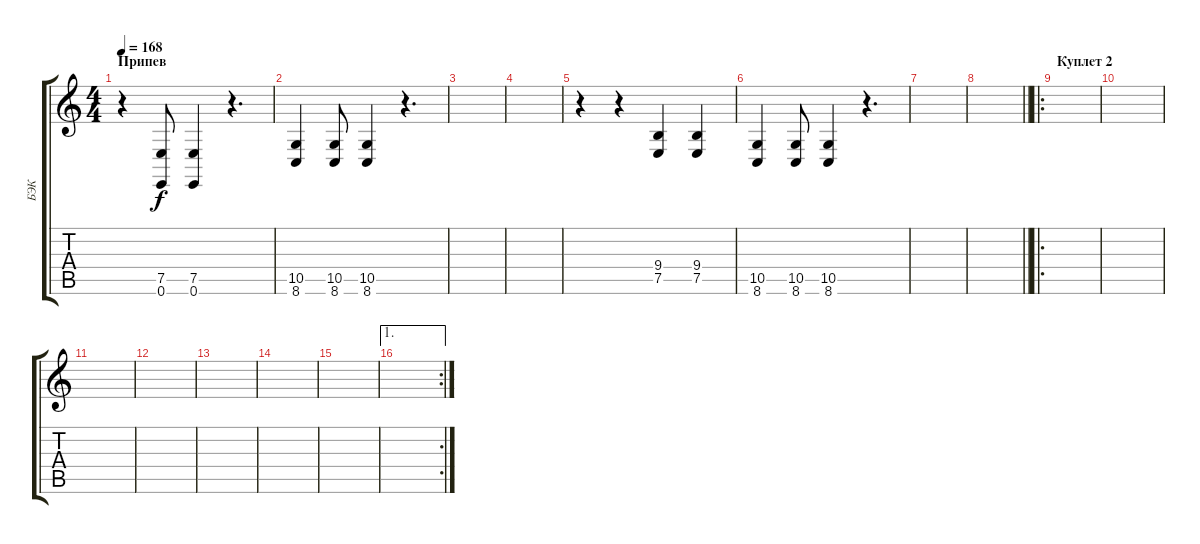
\track ("БЭК" "БЭК") {instrument oboe}
\staff {score tabs}
\tuning (E4 B3 G3 D3 A2 E2) {hide}
\ts (4 4)
\section ("" "Припев")
\tempo 168
\clef g2
\ks c
r.4{dy f} (7.5 0.6).8 (7.5 0.6).4 r.4{d} |
(10.5 8.6).4 (10.5 8.6).8 (10.5 8.6).4 r.4{d} |
|
|
r.4 r.4 (9.4 7.5).4 (9.4 7.5).4 |
(10.5 8.6).4 (10.5 8.6).8 (10.5 8.6).4 r.4{d} |
|
\barLineRight lightlight
|
\ro
\section ("" "Куплет 2")
|
|
|
|
|
|
|
\ae 1
\rc 2
